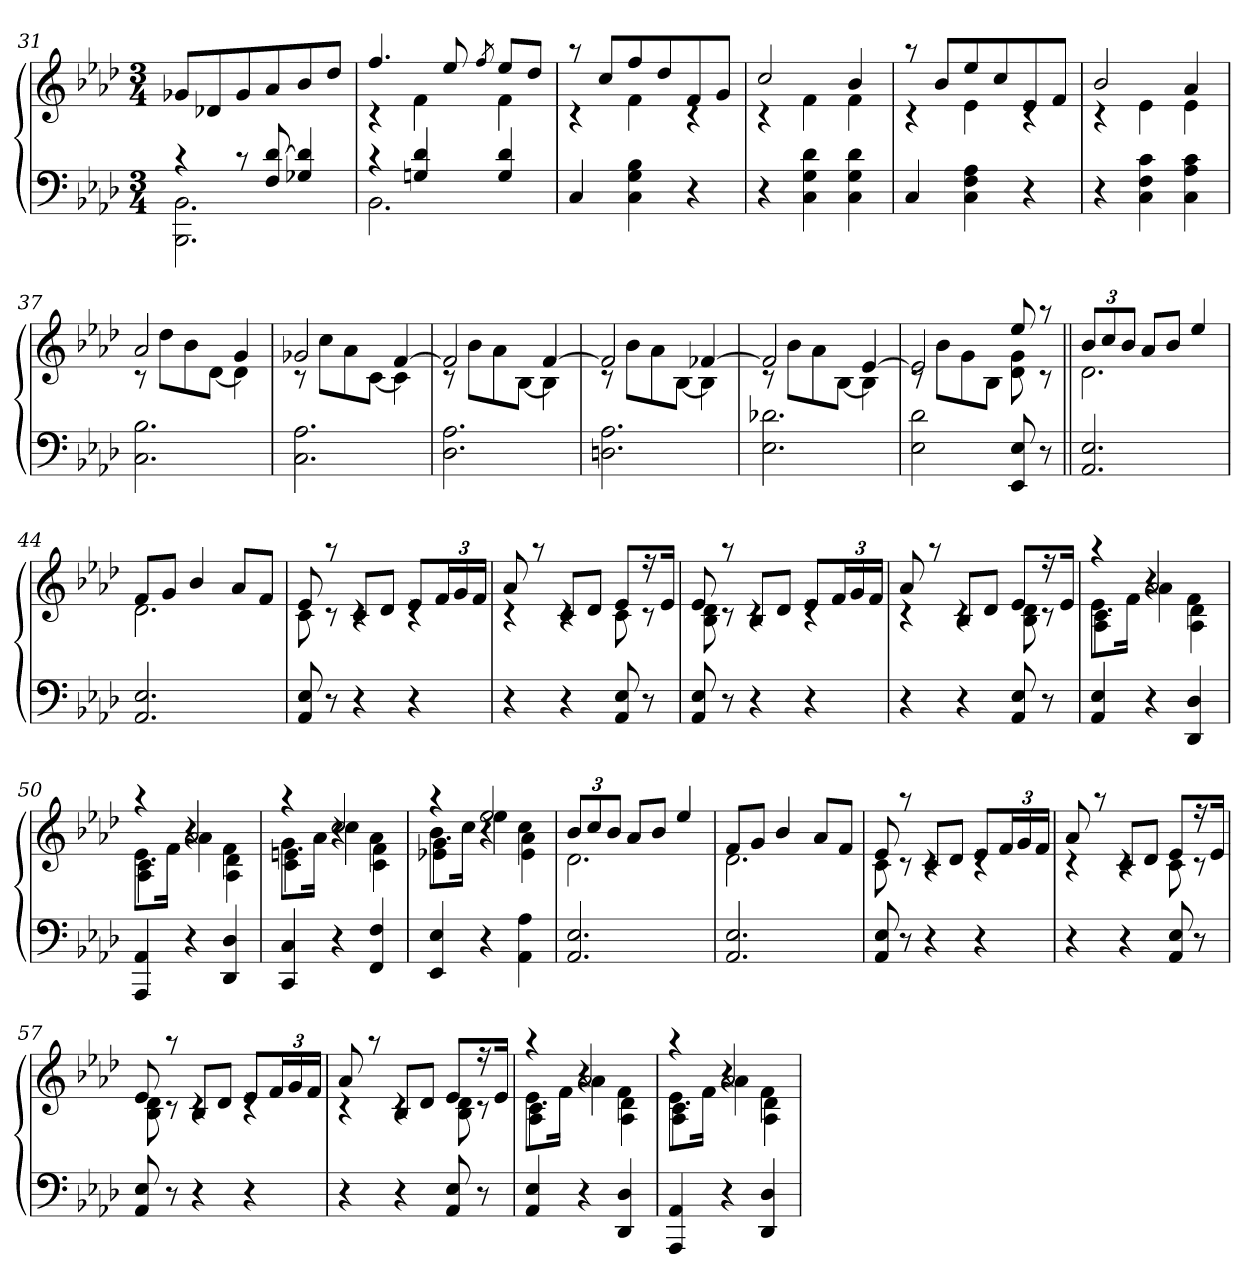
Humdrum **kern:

**kern	**kern
*part1	*part1
*staff2	*staff1
*clefF4	*clefG2
*k[b-e-a-d-]	*k[b-e-a-d-]
*f:	*f:
*M3/4	*M3/4
=31	=31
*^	*
4rc	2.BBB- 2.BB-	8g-XL
.	.	8d-X
8rc	.	8g-
8F [8d-	.	8a-
4G-X 4d-]	.	8b-
.	.	8dd-J
=32	=32	=32
*	*	*^
4rc	2.BB-	4.ff	4rc
4Gn 4d-	.	.	4f
.	.	8ee-	.
.	.	8qff/	.
4G 4d-	.	8ee-L	4f
.	.	8dd-J	.
*v	*v	*	*
=33	=33	=33
4C	8raa	4rc
.	8ccL	.
4C 4G 4B-	8ff	4f
.	8dd-	.
4r	8f	4rc
.	8gJ	.
=34	=34	=34
4r	2cc	4rc
4C 4G 4d-	.	4f
4C 4G 4d-	4b-	4f
=35	=35	=35
4C	8raa	4rc
.	8b-L	.
4C 4F 4A-	8ee-	4e-
.	8cc	.
4r	8e-	4rc
.	8fJ	.
=36	=36	=36
4r	2b-	4rc
4C 4F 4c	.	4e-
4C 4A- 4c	4a-	4e-
=37	=37	=37
2.C 2.B-	2a-	8rc
.	.	8dd-L
.	.	8b-
.	.	[8d-J
.	4g	4d-]
=38	=38	=38
2.C 2.A-	2g-X	8rc
.	.	8ccL
.	.	8a-
.	.	[8cJ
.	[4f	4c]
=39	=39	=39
2.D- 2.A-	2f]	8rc
.	.	8b-L
.	.	8a-
.	.	[8B-J
.	[4f	4B-]
=40	=40	=40
2.Dn 2.A-	2f]	8rc
.	.	8b-L
.	.	8a-
.	.	[8B-J
.	[4f-X	4B-]
=41	=41	=41
2.E- 2.d-X	2f-]	8rc
.	.	8b-L
.	.	8a-
.	.	[8B-J
.	[4e-	4B-]
=42	=42	=42
2E- 2d-	2e-]	8rc
.	.	8b-L
.	.	8g
.	.	8B-J
8EE- 8E-	8ee-	8d- 8g
8r	8raa	8rc
=43||	=43||	=43||
2.AA- 2.E-	12b-L	2.d-
.	12cc	.
.	12b-J	.
.	8a-L	.
.	8b-J	.
.	4ee-	.
=44	=44	=44
2.AA- 2.E-	8fL	2.d-
.	8gJ	.
.	4b-	.
.	8a-L	.
.	8fJ	.
=45	=45	=45
8AA- 8E-	8e-	8c
8r	8raa	8rc
4r	8cL	4rc
.	8d-J	.
4r	8e-L	4rc
.	24fL	.
.	24g	.
.	24fJJ	.
=46	=46	=46
4r	8a-	4rc
.	8raa	.
4r	8cL	4rc
.	8d-J	.
8AA- 8E-	8e-L	8c
8r	16r	8rc
.	16e-Jk	.
=47	=47	=47
8AA- 8E-	8e-	8B- 8d-
8r	8raa	8rc
4r	8B-L	4rc
.	8d-J	.
4r	8e-L	4rc
.	24fL	.
.	24g	.
.	24fJJ	.
=48	=48	=48
4r	8a-	4rc
.	8raa	.
4r	8B-L	4rc
.	8d-J	.
8AA- 8E-	8e-L	8B- 8d-
8r	16r	8rc
.	16e-Jk	.
=49	=49	=49
*	*	*^
4AA- 4E-	4raa	8.e-L	4A-\ 4c\
.	.	16fJk	.
4r	2a-	4a-	4r
4DD- 4D-	.	4f	4A-\ 4d-\
=50	=50	=50	=50
4AAA- 4AA-	4raa	8.e-L	4A-\ 4c\
.	.	16fJk	.
4r	2a-	4a-	4r
4DD- 4D-	.	4f	4A-\ 4d-\
=51	=51	=51	=51
4CC 4C	4raa	8.gL	4c\ 4en\
.	.	16a-Jk	.
4r	2cc	4cc	4r
4FF 4F	.	4a-	4c\ 4f\
=52	=52	=52	=52
4EE- 4E-	4raa	8.b-L	4e-X\ 4g\
.	.	16ccJk	.
4r	2ee-	4ee-	4r
4AA- 4A-	.	4cc	4e-\ 4a-\
*	*	*v	*v
=53	=53	=53
2.AA- 2.E-	12b-L	2.d-
.	12cc	.
.	12b-J	.
.	8a-L	.
.	8b-J	.
.	4ee-	.
=54	=54	=54
2.AA- 2.E-	8fL	2.d-
.	8gJ	.
.	4b-	.
.	8a-L	.
.	8fJ	.
=55	=55	=55
8AA- 8E-	8e-	8c
8r	8raa	8rc
4r	8cL	4rc
.	8d-J	.
4r	8e-L	4rc
.	24fL	.
.	24g	.
.	24fJJ	.
=56	=56	=56
4r	8a-	4rc
.	8raa	.
4r	8cL	4rc
.	8d-J	.
8AA- 8E-	8e-L	8c
8r	16r	8rc
.	16e-Jk	.
=57	=57	=57
8AA- 8E-	8e-	8B- 8d-
8r	8raa	8rc
4r	8B-L	4rc
.	8d-J	.
4r	8e-L	4rc
.	24fL	.
.	24g	.
.	24fJJ	.
=58	=58	=58
4r	8a-	4rc
.	8raa	.
4r	8B-L	4rc
.	8d-J	.
8AA- 8E-	8e-L	8B- 8d-
8r	16r	8rc
.	16e-Jk	.
=59	=59	=59
*	*	*^
4AA- 4E-	4raa	8.e-L	4A-\ 4c\
.	.	16fJk	.
4r	2a-	4a-	4r
4DD- 4D-	.	4f	4A-\ 4d-\
=60	=60	=60	=60
4AAA- 4AA-	4raa	8.e-L	4A-\ 4c\
.	.	16fJk	.
4r	2a-	4a-	4r
4DD- 4D-	.	4f	4A-\ 4d-\
*	*v	*v	*v
=	=
*-	*-
